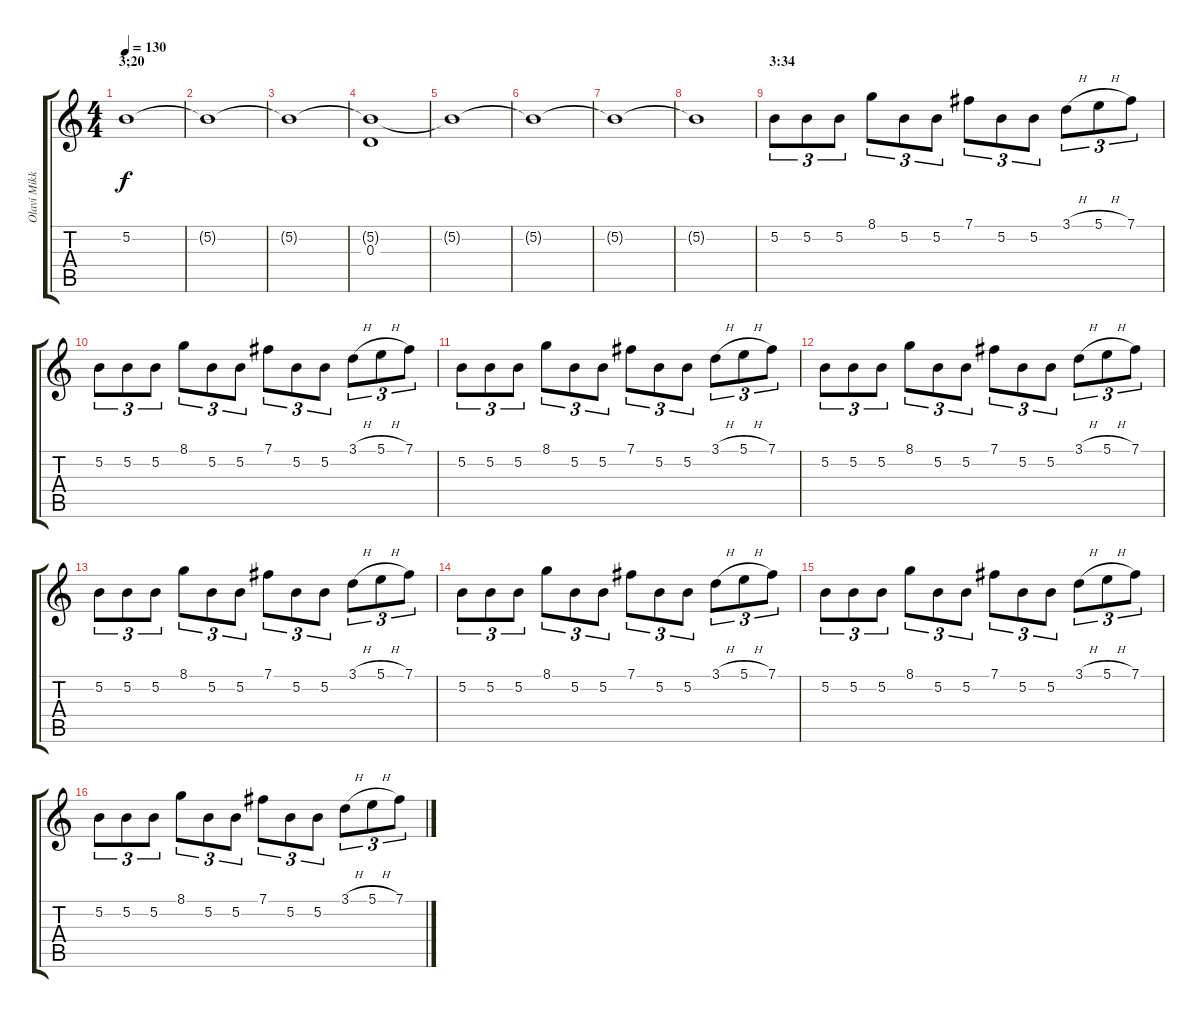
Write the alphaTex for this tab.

\track ("Olavi Mikkonen" "Olavi Mikk") {instrument distortionguitar}
\staff {score tabs}
\tuning (B3 Gb3 D3 A2 E2 B1) {hide}
\ts (4 4)
\section ("" "3;20")
\tempo 130
\clef g2
\ks c
5.2.1{dy f volume 0} |
5.2{t}.1 |
5.2{t}.1 |
(5.2{t} 0.3).1 |
5.2{t}.1 |
5.2{t}.1{volume 16} |
5.2{t}.1 |
5.2{t}.1 |
\section ("" "3:34")
5.2.8{tu (3 2)} 5.2.8{tu (3 2)} 5.2.8{tu (3 2)} 8.1.8{tu (3 2)} 5.2.8{tu (3 2)} 5.2.8{tu (3 2)} 7.1.8{tu (3 2)} 5.2.8{tu (3 2)} 5.2.8{tu (3 2)} 3.1{h}.8{tu (3 2)} 5.1{h}.8{tu (3 2)} 7.1.8{tu (3 2)} |
5.2.8{tu (3 2)} 5.2.8{tu (3 2)} 5.2.8{tu (3 2)} 8.1.8{tu (3 2)} 5.2.8{tu (3 2)} 5.2.8{tu (3 2)} 7.1.8{tu (3 2)} 5.2.8{tu (3 2)} 5.2.8{tu (3 2)} 3.1{h}.8{tu (3 2)} 5.1{h}.8{tu (3 2)} 7.1.8{tu (3 2)} |
5.2.8{tu (3 2)} 5.2.8{tu (3 2)} 5.2.8{tu (3 2)} 8.1.8{tu (3 2)} 5.2.8{tu (3 2)} 5.2.8{tu (3 2)} 7.1.8{tu (3 2)} 5.2.8{tu (3 2)} 5.2.8{tu (3 2)} 3.1{h}.8{tu (3 2)} 5.1{h}.8{tu (3 2)} 7.1.8{tu (3 2)} |
5.2.8{tu (3 2)} 5.2.8{tu (3 2)} 5.2.8{tu (3 2)} 8.1.8{tu (3 2)} 5.2.8{tu (3 2)} 5.2.8{tu (3 2)} 7.1.8{tu (3 2)} 5.2.8{tu (3 2)} 5.2.8{tu (3 2)} 3.1{h}.8{tu (3 2)} 5.1{h}.8{tu (3 2)} 7.1.8{tu (3 2)} |
5.2.8{tu (3 2)} 5.2.8{tu (3 2)} 5.2.8{tu (3 2)} 8.1.8{tu (3 2)} 5.2.8{tu (3 2)} 5.2.8{tu (3 2)} 7.1.8{tu (3 2)} 5.2.8{tu (3 2)} 5.2.8{tu (3 2)} 3.1{h}.8{tu (3 2)} 5.1{h}.8{tu (3 2)} 7.1.8{tu (3 2)} |
5.2.8{tu (3 2)} 5.2.8{tu (3 2)} 5.2.8{tu (3 2)} 8.1.8{tu (3 2)} 5.2.8{tu (3 2)} 5.2.8{tu (3 2)} 7.1.8{tu (3 2)} 5.2.8{tu (3 2)} 5.2.8{tu (3 2)} 3.1{h}.8{tu (3 2)} 5.1{h}.8{tu (3 2)} 7.1.8{tu (3 2)} |
5.2.8{tu (3 2)} 5.2.8{tu (3 2)} 5.2.8{tu (3 2)} 8.1.8{tu (3 2)} 5.2.8{tu (3 2)} 5.2.8{tu (3 2)} 7.1.8{tu (3 2)} 5.2.8{tu (3 2)} 5.2.8{tu (3 2)} 3.1{h}.8{tu (3 2)} 5.1{h}.8{tu (3 2)} 7.1.8{tu (3 2)} |
5.2.8{tu (3 2)} 5.2.8{tu (3 2)} 5.2.8{tu (3 2)} 8.1.8{tu (3 2)} 5.2.8{tu (3 2)} 5.2.8{tu (3 2)} 7.1.8{tu (3 2)} 5.2.8{tu (3 2)} 5.2.8{tu (3 2)} 3.1{h}.8{tu (3 2)} 5.1{h}.8{tu (3 2)} 7.1.8{tu (3 2)}
